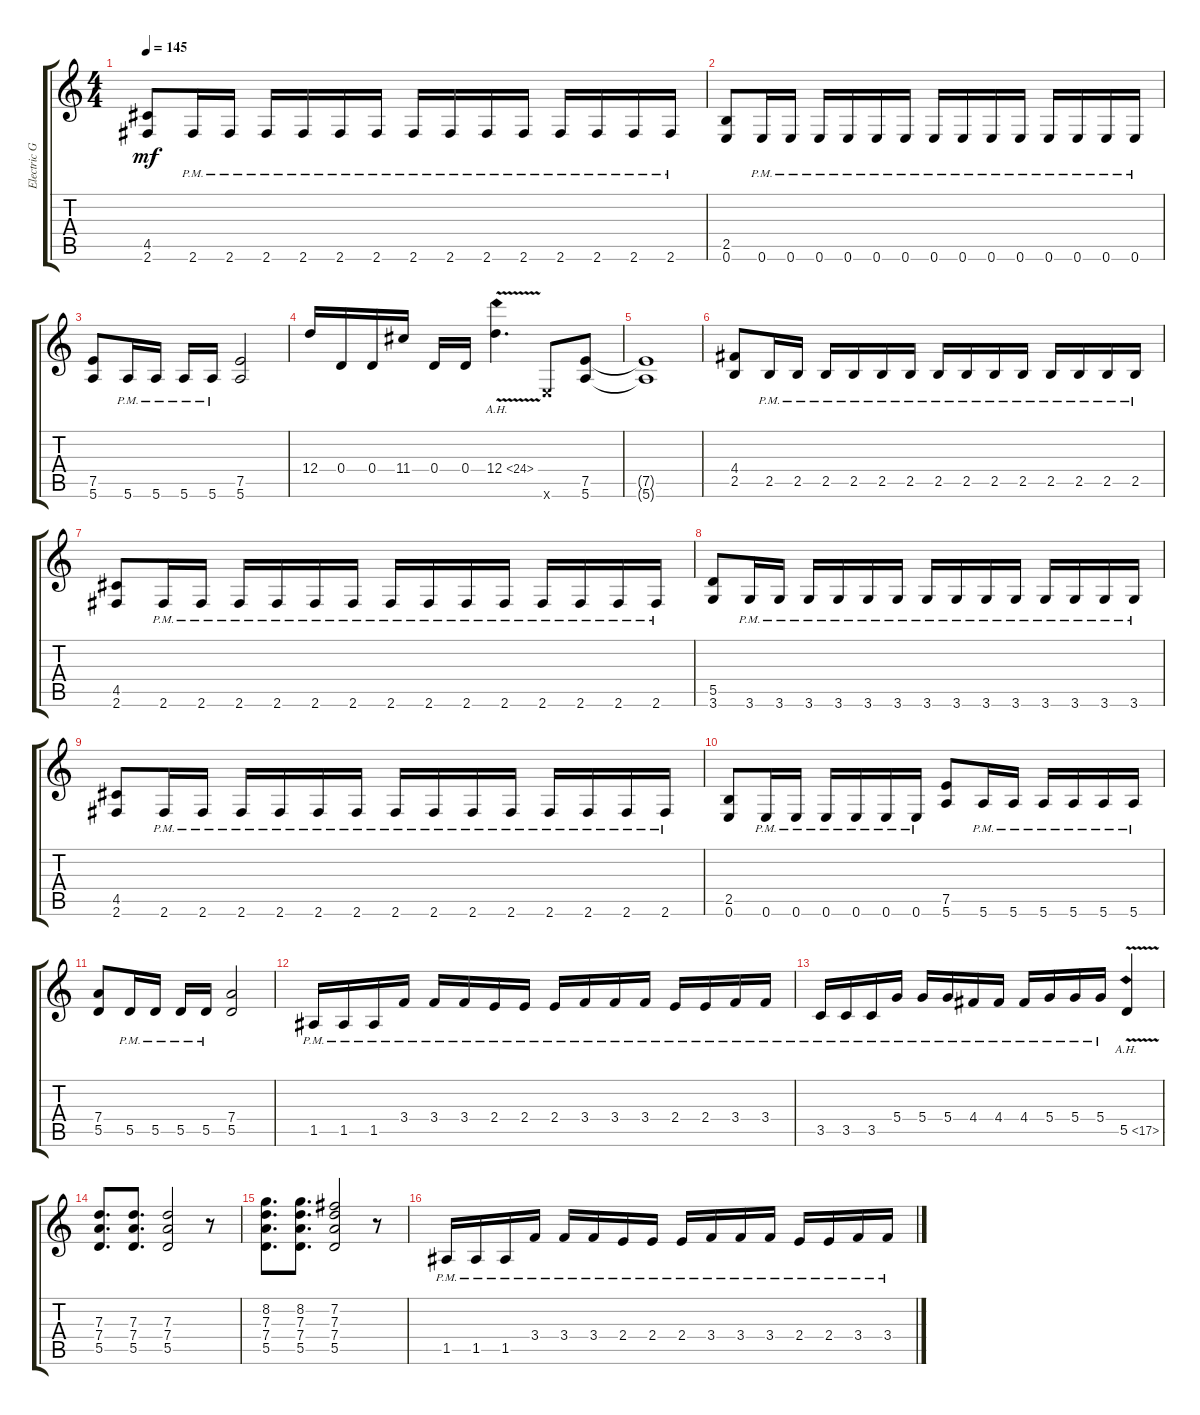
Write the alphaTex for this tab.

\track ("Electric Guitar" "Electric G") {instrument distortionguitar}
\staff {score tabs}
\tuning (E4 B3 G3 D3 A2 E2) {hide}
\ts (4 4)
\tempo 145
\clef g2
\ks c
(4.5 2.6).8{dy mf} 2.6{pm}.16 2.6{pm}.16 2.6{pm}.16 2.6{pm}.16 2.6{pm}.16 2.6{pm}.16 2.6{pm}.16 2.6{pm}.16 2.6{pm}.16 2.6{pm}.16 2.6{pm}.16 2.6{pm}.16 2.6{pm}.16 2.6{pm}.16 |
(2.5 0.6).8 0.6{pm}.16 0.6{pm}.16 0.6{pm}.16 0.6{pm}.16 0.6{pm}.16 0.6{pm}.16 0.6{pm}.16 0.6{pm}.16 0.6{pm}.16 0.6{pm}.16 0.6{pm}.16 0.6{pm}.16 0.6{pm}.16 0.6{pm}.16 |
(7.5 5.6).8 5.6{pm}.16 5.6{pm}.16 5.6{pm}.16 5.6{pm}.16 (7.5 5.6).2 |
12.4.16 0.4.16 0.4.16 11.4.16 0.4.16 0.4.16 12.4{ah 12 v}.4{d} 0.6{x}.8 (7.5 5.6).8 |
(7.5{t} 5.6{t}).1 |
(4.4 2.5).8 2.5{pm}.16 2.5{pm}.16 2.5{pm}.16 2.5{pm}.16 2.5{pm}.16 2.5{pm}.16 2.5{pm}.16 2.5{pm}.16 2.5{pm}.16 2.5{pm}.16 2.5{pm}.16 2.5{pm}.16 2.5{pm}.16 2.5{pm}.16 |
(4.5 2.6).8 2.6{pm}.16 2.6{pm}.16 2.6{pm}.16 2.6{pm}.16 2.6{pm}.16 2.6{pm}.16 2.6{pm}.16 2.6{pm}.16 2.6{pm}.16 2.6{pm}.16 2.6{pm}.16 2.6{pm}.16 2.6{pm}.16 2.6{pm}.16 |
(5.5 3.6).8 3.6{pm}.16 3.6{pm}.16 3.6{pm}.16 3.6{pm}.16 3.6{pm}.16 3.6{pm}.16 3.6{pm}.16 3.6{pm}.16 3.6{pm}.16 3.6{pm}.16 3.6{pm}.16 3.6{pm}.16 3.6{pm}.16 3.6{pm}.16 |
(4.5 2.6).8 2.6{pm}.16 2.6{pm}.16 2.6{pm}.16 2.6{pm}.16 2.6{pm}.16 2.6{pm}.16 2.6{pm}.16 2.6{pm}.16 2.6{pm}.16 2.6{pm}.16 2.6{pm}.16 2.6{pm}.16 2.6{pm}.16 2.6{pm}.16 |
(2.5 0.6).8 0.6{pm}.16 0.6{pm}.16 0.6{pm}.16 0.6{pm}.16 0.6{pm}.16 0.6{pm}.16 (7.5 5.6).8 5.6{pm}.16 5.6{pm}.16 5.6{pm}.16 5.6{pm}.16 5.6{pm}.16 5.6{pm}.16 |
(7.4 5.5).8 5.5{pm}.16 5.5{pm}.16 5.5{pm}.16 5.5{pm}.16 (7.4 5.5).2 |
1.5{pm}.16 1.5{pm}.16 1.5{pm}.16 3.4{pm}.16 3.4{pm}.16 3.4{pm}.16 2.4{pm}.16 2.4{pm}.16 2.4{pm}.16 3.4{pm}.16 3.4{pm}.16 3.4{pm}.16 2.4{pm}.16 2.4{pm}.16 3.4{pm}.16 3.4{pm}.16 |
3.5{pm}.16 3.5{pm}.16 3.5{pm}.16 5.4{pm}.16 5.4{pm}.16 5.4{pm}.16 4.4{pm}.16 4.4{pm}.16 4.4{pm}.16 5.4{pm}.16 5.4{pm}.16 5.4{pm}.16 5.5{ah 12 v}.4 |
(7.3 7.4 5.5).8{d} (7.3 7.4 5.5).8{d} (7.3 7.4 5.5).2 r.8 |
(8.2 7.3 7.4 5.5).8{d} (8.2 7.3 7.4 5.5).8{d} (7.2 7.3 7.4 5.5).2 r.8 |
1.5{pm}.16 1.5{pm}.16 1.5{pm}.16 3.4{pm}.16 3.4{pm}.16 3.4{pm}.16 2.4{pm}.16 2.4{pm}.16 2.4{pm}.16 3.4{pm}.16 3.4{pm}.16 3.4{pm}.16 2.4{pm}.16 2.4{pm}.16 3.4{pm}.16 3.4{pm}.16
